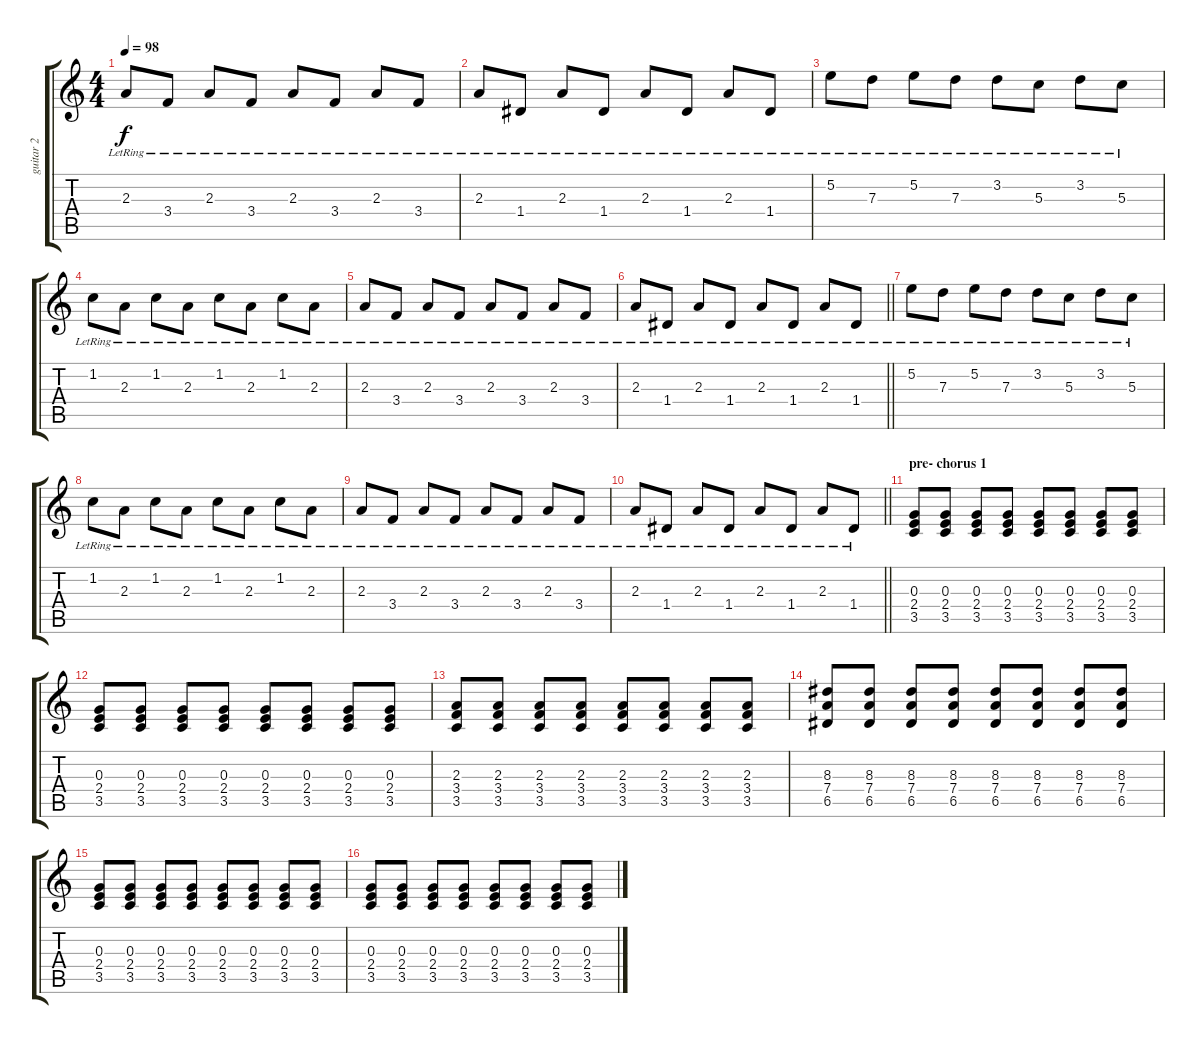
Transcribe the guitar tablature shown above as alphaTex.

\track ("guitar 2" "guitar 2") {instrument electricguitarjazz}
\staff {score tabs}
\tuning (E4 B3 G3 D3 A2 E2) {hide}
\ts (4 4)
\tempo 98
\clef g2
\ks c
2.3{lr}.8{dy f} 3.4{lr}.8 2.3{lr}.8 3.4{lr}.8 2.3{lr}.8 3.4{lr}.8 2.3{lr}.8 3.4{lr}.8 |
2.3{lr}.8 1.4{lr}.8 2.3{lr}.8 1.4{lr}.8 2.3{lr}.8 1.4{lr}.8 2.3{lr}.8 1.4{lr}.8 |
5.2{lr}.8 7.3{lr}.8 5.2{lr}.8 7.3{lr}.8 3.2{lr}.8 5.3{lr}.8 3.2{lr}.8 5.3{lr}.8 |
1.2{lr}.8 2.3{lr}.8 1.2{lr}.8 2.3{lr}.8 1.2{lr}.8 2.3{lr}.8 1.2{lr}.8 2.3{lr}.8 |
2.3{lr}.8 3.4{lr}.8 2.3{lr}.8 3.4{lr}.8 2.3{lr}.8 3.4{lr}.8 2.3{lr}.8 3.4{lr}.8 |
\barLineRight lightlight
2.3{lr}.8 1.4{lr}.8 2.3{lr}.8 1.4{lr}.8 2.3{lr}.8 1.4{lr}.8 2.3{lr}.8 1.4{lr}.8 |
5.2{lr}.8 7.3{lr}.8 5.2{lr}.8 7.3{lr}.8 3.2{lr}.8 5.3{lr}.8 3.2{lr}.8 5.3{lr}.8 |
1.2{lr}.8 2.3{lr}.8 1.2{lr}.8 2.3{lr}.8 1.2{lr}.8 2.3{lr}.8 1.2{lr}.8 2.3{lr}.8 |
2.3{lr}.8 3.4{lr}.8 2.3{lr}.8 3.4{lr}.8 2.3{lr}.8 3.4{lr}.8 2.3{lr}.8 3.4{lr}.8 |
\barLineRight lightlight
2.3{lr}.8 1.4{lr}.8 2.3{lr}.8 1.4{lr}.8 2.3{lr}.8 1.4{lr}.8 2.3{lr}.8 1.4{lr}.8 |
\section ("" "pre- chorus 1")
(0.3 2.4 3.5).8{volume 4 instrument overdrivenguitar} (0.3 2.4 3.5).8 (0.3 2.4 3.5).8 (0.3 2.4 3.5).8 (0.3 2.4 3.5).8 (0.3 2.4 3.5).8 (0.3 2.4 3.5).8 (0.3 2.4 3.5).8 |
(0.3 2.4 3.5).8 (0.3 2.4 3.5).8 (0.3 2.4 3.5).8 (0.3 2.4 3.5).8 (0.3 2.4 3.5).8 (0.3 2.4 3.5).8 (0.3 2.4 3.5).8 (0.3 2.4 3.5).8 |
(2.3 3.4 3.5).8 (2.3 3.4 3.5).8 (2.3 3.4 3.5).8 (2.3 3.4 3.5).8 (2.3 3.4 3.5).8 (2.3 3.4 3.5).8 (2.3 3.4 3.5).8 (2.3 3.4 3.5).8 |
(8.3 7.4 6.5).8 (8.3 7.4 6.5).8 (8.3 7.4 6.5).8 (8.3 7.4 6.5).8 (8.3 7.4 6.5).8 (8.3 7.4 6.5).8 (8.3 7.4 6.5).8 (8.3 7.4 6.5).8 |
(0.3 2.4 3.5).8 (0.3 2.4 3.5).8 (0.3 2.4 3.5).8 (0.3 2.4 3.5).8 (0.3 2.4 3.5).8 (0.3 2.4 3.5).8 (0.3 2.4 3.5).8 (0.3 2.4 3.5).8 |
(0.3 2.4 3.5).8 (0.3 2.4 3.5).8 (0.3 2.4 3.5).8 (0.3 2.4 3.5).8 (0.3 2.4 3.5).8 (0.3 2.4 3.5).8 (0.3 2.4 3.5).8 (0.3 2.4 3.5).8
